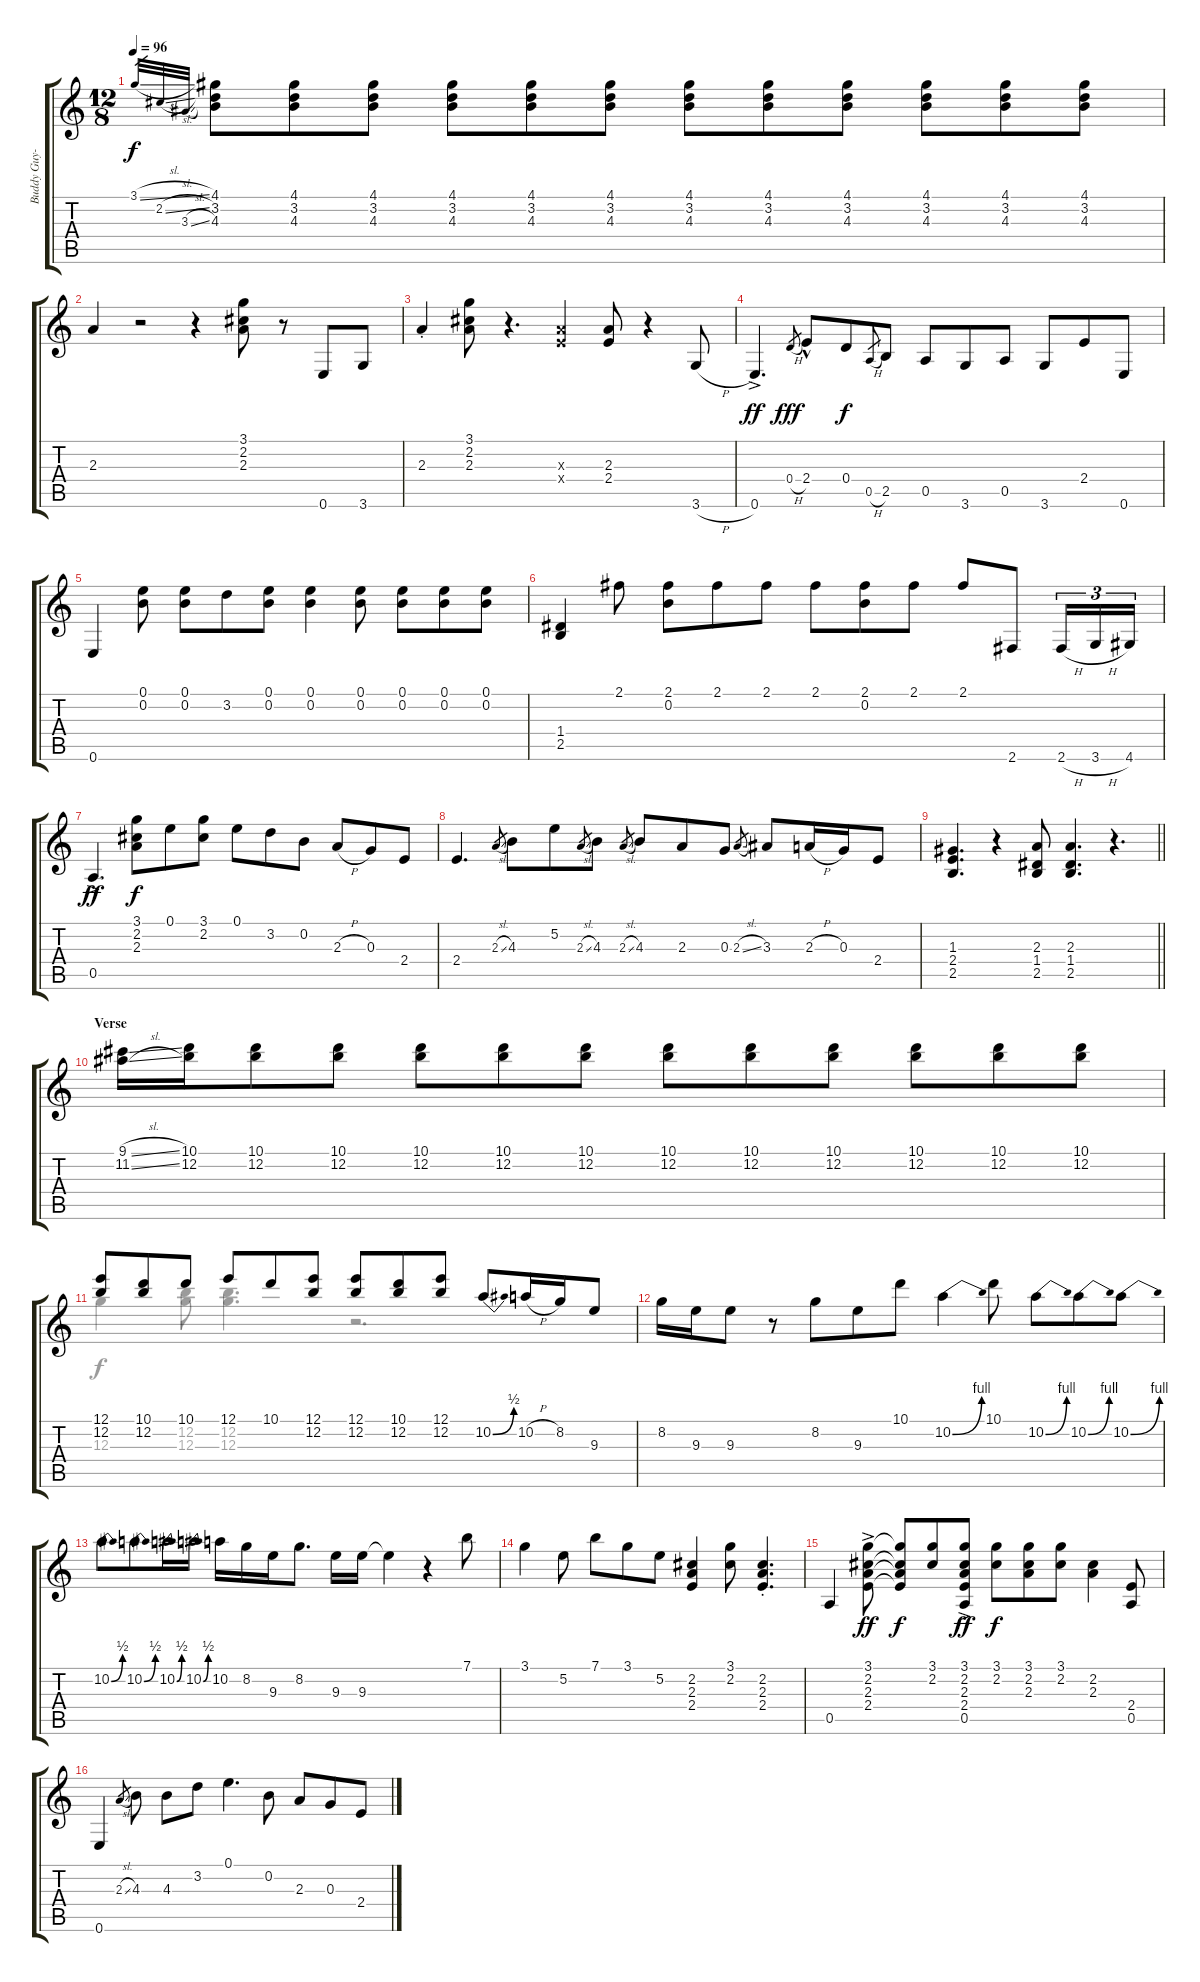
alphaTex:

\track ("Buddy Guy- Guitar 2" "Buddy Guy-") {instrument acousticguitarsteel}
\staff {score tabs}
\tuning (E4 B3 G3 D3 A2 E2) {hide}
\voice
\ts (12 8)
\tempo 96
\clef g2
\ks c
3.1{sl}.32{gr dy f} 2.2{sl}.32{gr} 3.3{sl}.32{gr} (4.1 3.2 4.3).8 (4.1 3.2 4.3).8 (4.1 3.2 4.3).8 (4.1 3.2 4.3).8 (4.1 3.2 4.3).8 (4.1 3.2 4.3).8 (4.1 3.2 4.3).8 (4.1 3.2 4.3).8 (4.1 3.2 4.3).8 (4.1 3.2 4.3).8 (4.1 3.2 4.3).8 (4.1 3.2 4.3).8 |
2.3.4 r.2 r.4 (3.1 2.2 2.3).8 r.8 0.6.8 3.6.8 |
2.3{st}.4 (3.1 2.2 2.3).8 r.4{d} (2.3{x} 2.4{x}).4 (2.3 2.4).8 r.4 3.6{h}.8 |
0.6{ac}.4{d dy ff} 0.4{h}.8{gr dy fff} 2.4{hac}.8 0.4.8{dy f} 0.5{h}.8{gr} 2.5.8 0.5.8 3.6.8 0.5.8 3.6.8 2.4.8 0.6.8 |
0.6.4 (0.1 0.2).8 (0.1 0.2).8 3.2.8 (0.1 0.2).8 (0.1 0.2).4 (0.1 0.2).8 (0.1 0.2).8 (0.1 0.2).8 (0.1 0.2).8 |
(1.4 2.5).4 2.1.8 (2.1 0.2).8 2.1.8 2.1.8 2.1.8 (2.1 0.2).8 2.1.8 2.1.8 2.6.8 2.6{h}.16{tu (3 2)} 3.6{h}.16{tu (3 2)} 4.6.16{tu (3 2)} |
0.5{ac}.4{d dy ff} (3.1 2.2 2.3).8{dy f} 0.1.8 (3.1 2.2).8 0.1.8 3.2.8 0.2.8 2.3{h}.8 0.3.8 2.4.8 |
2.4.4{d} 2.3{sl}.8{gr} 4.3.8 5.2.8 2.3{sl}.8{gr} 4.3.8 2.3{sl}.8{gr} 4.3.8 2.3.8 0.3.8 2.3{sl}.8{gr} 3.3.8 2.3{h}.16 0.3.16 2.4.8 |
\barLineRight lightlight
(1.3 2.4 2.5).4{d} r.4 (2.3 1.4 2.5).8 (2.3 1.4 2.5).4{d} r.4{d} |
\section ("" "Verse")
(9.1{sl} 11.2{sl}).16 (10.1 12.2).16 (10.1 12.2).8 (10.1 12.2).8 (10.1 12.2).8 (10.1 12.2).8 (10.1 12.2).8 (10.1 12.2).8 (10.1 12.2).8 (10.1 12.2).8 (10.1 12.2).8 (10.1 12.2).8 (10.1 12.2).8 |
(12.1 12.2).8 (10.1 12.2).8 10.1.8 12.1.8 10.1.8 (12.1 12.2).8 (12.1 12.2).8 (10.1 12.2).8 (12.1 12.2).8 10.2{be (bend 0 0 60 2)}.8 10.2{h}.16 8.2.16 9.3.8 |
8.2.16 9.3.16 9.3.8 r.8 8.2.8 9.3.8 10.1.8 10.2{be (bend 0 0 60 4)}.4 10.1.8 10.2{be (bend 0 0 60 4)}.8 10.2{be (bend 0 0 60 4)}.8 10.2{be (bend 0 0 60 4)}.8 |
10.2{be (bend 0 0 60 2)}.8 10.2{be (bend 0 0 60 2)}.8 10.2{be (bend 0 0 60 2)}.16 10.2{be (bend 0 0 60 2)}.16 10.2.16 8.2.16 9.3.16 8.2.8{d} 9.3.16 9.3.16 9.3{t}.4 r.4 7.1.8 |
3.1.4 5.2.8 7.1.8 3.1.8 5.2.8 (2.2 2.3 2.4).4 (3.1 2.2).8 (2.2{st} 2.3{st} 2.4{st}).4{d} |
0.5.4 (3.1{ac} 2.2{ac} 2.3{ac} 2.4{ac}).8{dy ff} (3.1{t} 2.2{t} 2.3{t} 2.4{t}).8{dy f} (3.1 2.2).8 (3.1{ac} 2.2{ac} 2.3{ac} 2.4{ac} 0.5{ac}).8{dy ff} (3.1 2.2).8{dy f} (3.1 2.2 2.3).8 (3.1 2.2).8 (2.2 2.3).4 (2.4 0.5).8 |
0.6.4 2.3{sl}.8{gr} 4.3.8 4.3.8 3.2.8 0.1.4{d} 0.2.8 2.3.8 0.3.8 2.4.8
\voice
\clef g2
\ottava regular
\simile none
\ks c
|
|
|
|
|
|
|
|
\barLineRight lightlight
|
|
12.3.4 (12.2 12.3).8 (12.2 12.3).4{d} r.2{d} |
|
|
|
|
